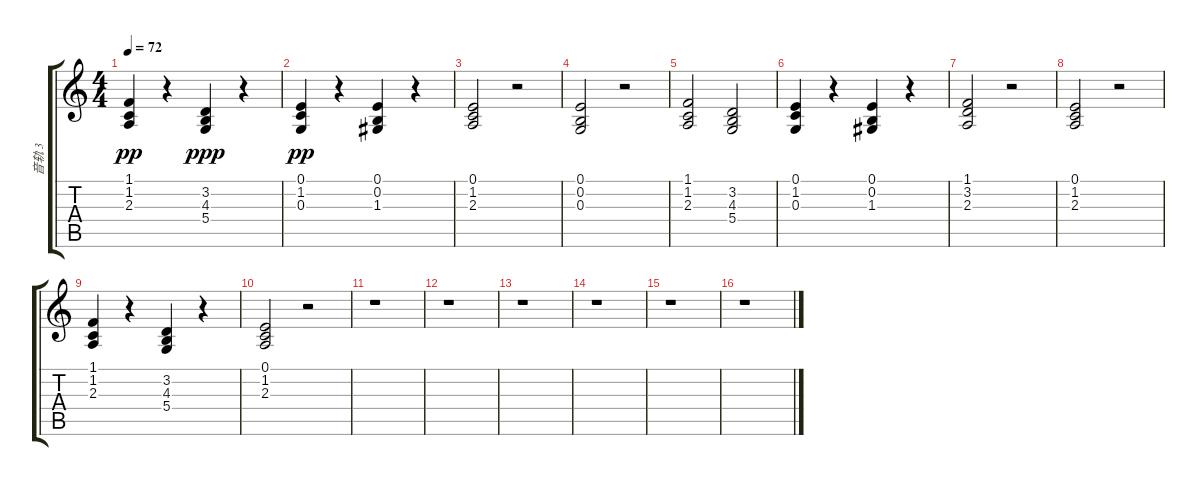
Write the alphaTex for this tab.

\track ("音轨 3" "音轨 3") {instrument stringensemble2}
\staff {score tabs}
\tuning (E4 B3 G3 D3 A2 E2) {hide}
\ts (4 4)
\tempo 72
\clef g2
\ks c
(1.1 1.2 2.3).4{dy pp} r.4 (3.2 4.3 5.4).4{dy ppp} r.4 |
(0.1 1.2 0.3).4{dy pp} r.4 (0.1 0.2 1.3).4 r.4 |
(0.1 1.2 2.3).2 r.2 |
(0.1 0.2 0.3).2 r.2 |
(1.1 1.2 2.3).2 (3.2 4.3 5.4).2 |
(0.1 1.2 0.3).4 r.4 (0.1 0.2 1.3).4 r.4 |
(1.1 3.2 2.3).2 r.2 |
(0.1 1.2 2.3).2 r.2 |
(1.1 1.2 2.3).4 r.4 (3.2 4.3 5.4).4 r.4 |
(0.1 1.2 2.3).2 r.2 |
r.1 |
r.1 |
r.1 |
r.1 |
r.1 |
r.1
